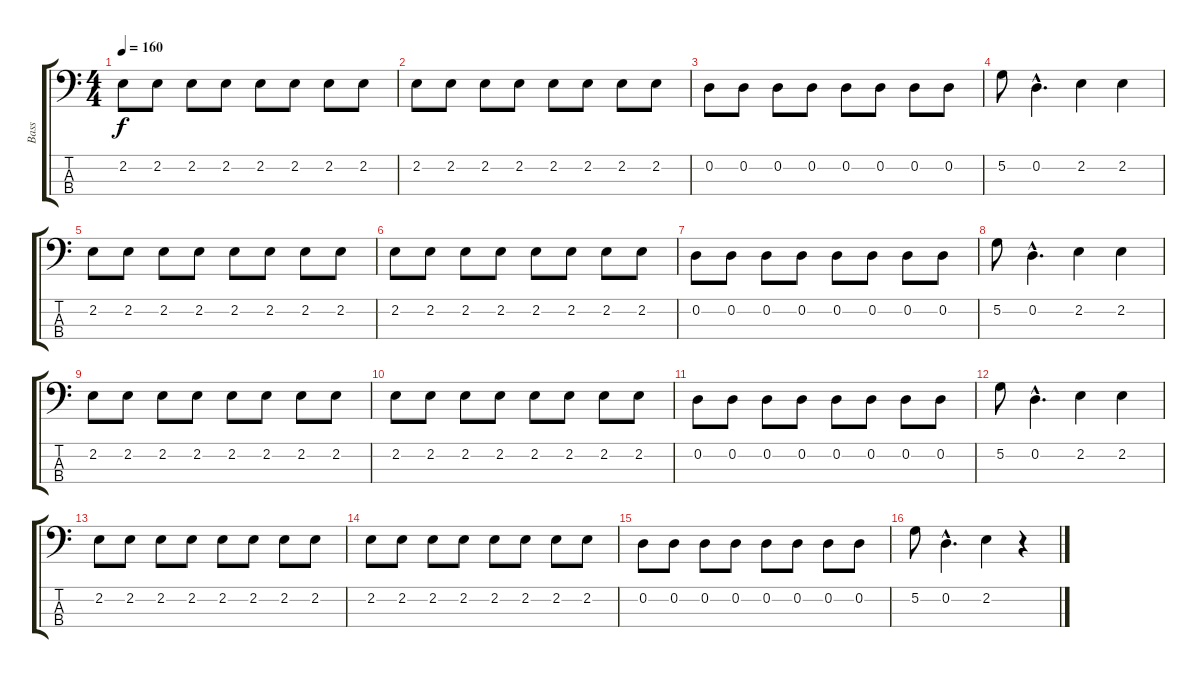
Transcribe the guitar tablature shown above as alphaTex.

\track ("Bass" "Bass") {instrument electricbasspick}
\staff {score tabs}
\tuning (G2 D2 A1 E1) {hide}
\ts (4 4)
\tempo 160
\clef f4
\ks c
2.2.8{dy f} 2.2.8 2.2.8 2.2.8 2.2.8 2.2.8 2.2.8 2.2.8 |
2.2.8 2.2.8 2.2.8 2.2.8 2.2.8 2.2.8 2.2.8 2.2.8 |
0.2.8 0.2.8 0.2.8 0.2.8 0.2.8 0.2.8 0.2.8 0.2.8 |
5.2.8 0.2{hac}.4{d} 2.2.4 2.2.4 |
2.2.8 2.2.8 2.2.8 2.2.8 2.2.8 2.2.8 2.2.8 2.2.8 |
2.2.8 2.2.8 2.2.8 2.2.8 2.2.8 2.2.8 2.2.8 2.2.8 |
0.2.8 0.2.8 0.2.8 0.2.8 0.2.8 0.2.8 0.2.8 0.2.8 |
5.2.8 0.2{hac}.4{d} 2.2.4 2.2.4 |
2.2.8 2.2.8 2.2.8 2.2.8 2.2.8 2.2.8 2.2.8 2.2.8 |
2.2.8 2.2.8 2.2.8 2.2.8 2.2.8 2.2.8 2.2.8 2.2.8 |
0.2.8 0.2.8 0.2.8 0.2.8 0.2.8 0.2.8 0.2.8 0.2.8 |
5.2.8 0.2{hac}.4{d} 2.2.4 2.2.4 |
2.2.8 2.2.8 2.2.8 2.2.8 2.2.8 2.2.8 2.2.8 2.2.8 |
2.2.8 2.2.8 2.2.8 2.2.8 2.2.8 2.2.8 2.2.8 2.2.8 |
0.2.8 0.2.8 0.2.8 0.2.8 0.2.8 0.2.8 0.2.8 0.2.8 |
5.2.8 0.2{hac}.4{d} 2.2.4 r.4
